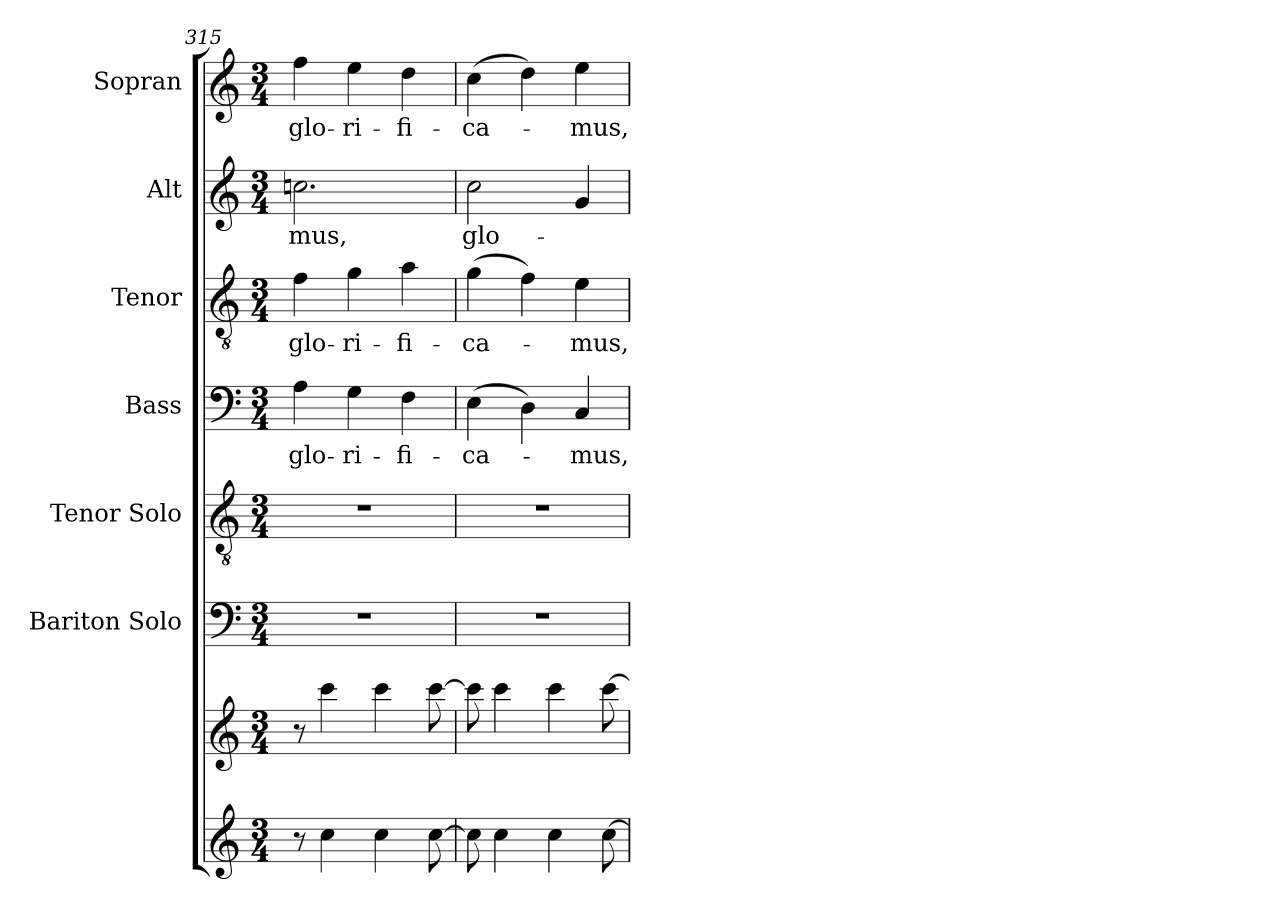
**kern	**kern	**kern	**kern	**kern	**text	**kern	**text	**kern	**text	**kern	**text
*part7	*part7	*part6	*part5	*part4	*part4	*part3	*part3	*part2	*part2	*part1	*part1
*staff8	*staff7	*staff6	*staff5	*staff4	*staff4	*staff3	*staff3	*staff2	*staff2	*staff1	*staff1
*	*	*I"Bariton Solo	*I"Tenor Solo	*I"Bass	*	*I"Tenor	*	*I"Alt	*	*I"Sopran	*
*	*	*	*	*I'B.	*	*I'T.	*	*I'A.	*	*I'S.	*
*clefG2	*clefG2	*clefF4	*clefGv2	*clefF4	*	*clefGv2	*	*clefG2	*	*clefG2	*
*k[]	*k[]	*k[]	*k[]	*k[]	*	*k[]	*	*k[]	*	*k[]	*
*C:	*C:	*C:	*C:	*C:	*	*C:	*	*C:	*	*C:	*
*M3/4	*M3/4	*M3/4	*M3/4	*M3/4	*	*M3/4	*	*M3/4	*	*M3/4	*
=315	=315	=315	=315	=315	=315	=315	=315	=315	=315	=315	=315
!	!	!	!	!	!LO:LY:b	!	!LO:LY:b	!	!LO:LY:b	!	!LO:LY:b
8r	8r	2.r	2.r	4A\	glo-	4f\	glo-	2.ccn\	-mus,	4ff\	glo-
4cc\	4ccc\	.	.	.	.	.	.	.	.	.	.
!	!	!	!	!	!LO:LY:b	!	!LO:LY:b	!	!	!	!LO:LY:b
.	.	.	.	4G\	-ri-	4g\	-ri-	.	.	4ee\	-ri-
4cc\	4ccc\	.	.	.	.	.	.	.	.	.	.
!	!	!	!	!	!LO:LY:b	!	!LO:LY:b	!	!	!	!LO:LY:b
.	.	.	.	4F\	-fi-	4a\	-fi-	.	.	4dd\	-fi-
[8cc\	[8ccc\	.	.	.	.	.	.	.	.	.	.
=316	=316	=316	=316	=316	=316	=316	=316	=316	=316	=316	=316
!	!	!	!	!	!LO:LY:b	!	!LO:LY:b	!	!LO:LY:b	!	!LO:LY:b
8cc\]	8ccc\]	2.r	2.r	(>4E\	-ca-	(>4g\	-ca-	2cc\	glo-	(>4cc\	-ca-
4cc\	4ccc\	.	.	.	.	.	.	.	.	.	.
.	.	.	.	4D\)	.	4f\)	.	.	.	4dd\)	.
4cc\	4ccc\	.	.	.	.	.	.	.	.	.	.
!	!	!	!	!	!LO:LY:b	!	!LO:LY:b	!	!	!	!LO:LY:b
.	.	.	.	4C/	-mus,	4e\	-mus,	4g/	.	4ee\	-mus,
[8cc\	[8ccc\	.	.	.	.	.	.	.	.	.	.
=	=	=	=	=	=	=	=	=	=	=	=
*-	*-	*-	*-	*-	*-	*-	*-	*-	*-	*-	*-
